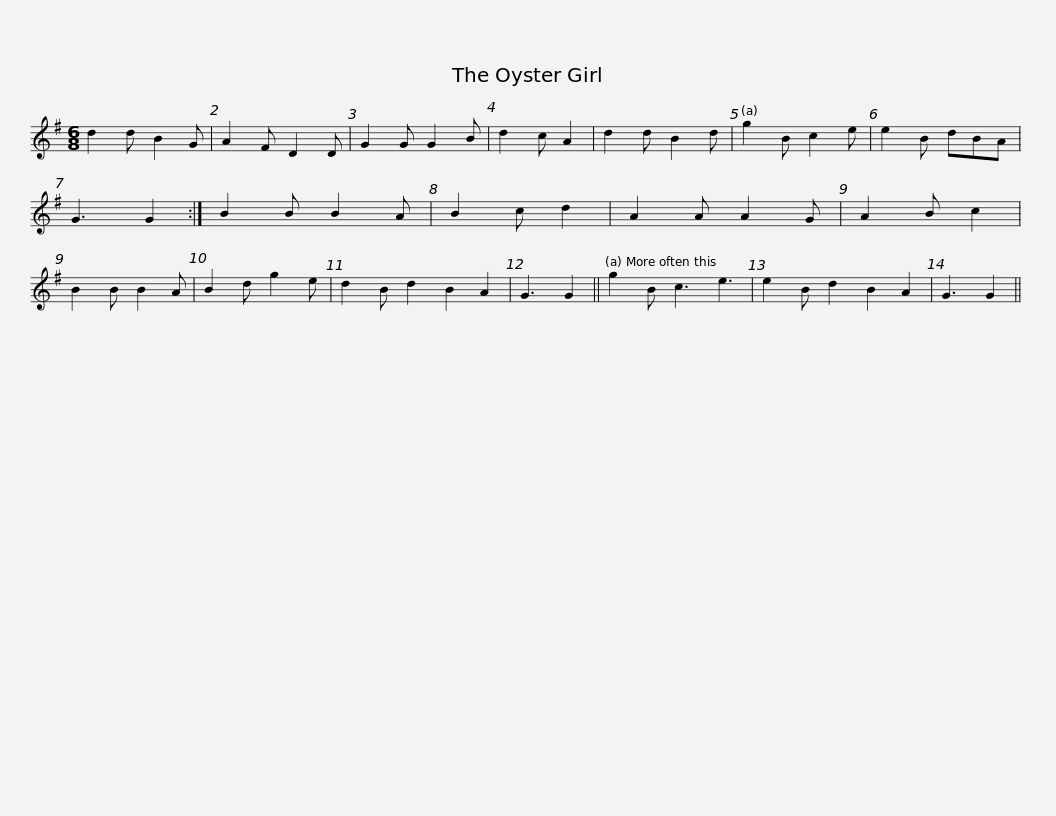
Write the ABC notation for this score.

X:1
L:1/8
M:6/8
I:linebreak $
K:G
V:1 treble
V:1
 d2 d B2 G | A2 F D2 D | G2 G G2 B | d2 c A2 | d2 d B2 d | %5
 g2 B c2 e | e2 B dBA | G3 G2 :| B2 B B2 A | B2 c d2 |$ %10
 A2 A A2 G | A2 B c2 | B2 B B2 A | B2 d g2 e | d2 B d2 B2 A2 | %15
 G3 G2 || g2 B c3 e3 | e2 B d2 B2 A2 | G3 G2 || %19
